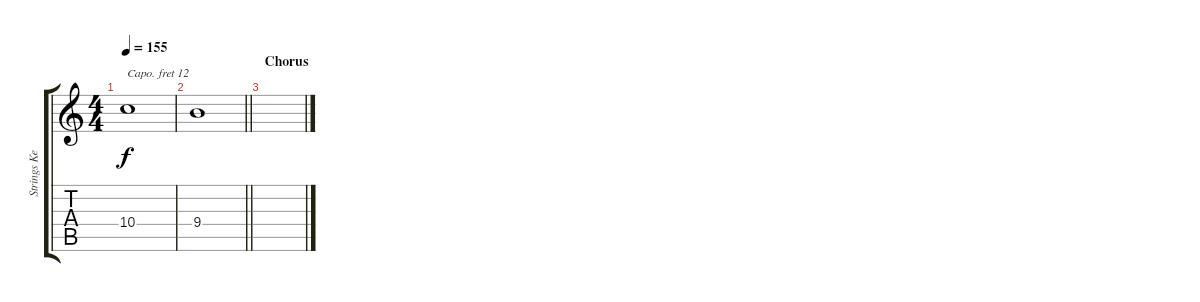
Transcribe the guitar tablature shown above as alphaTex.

\track ("Strings Keys" "Strings Ke") {instrument stringensemble1}
\staff {score tabs}
\capo 12
\tuning (E4 B3 G3 D3 A2 E2) {hide}
\ts (4 4)
\tempo 155
\clef g2
\ks c
10.4.1{dy f} |
\barLineRight lightlight
9.4.1 |
\section ("" "Chorus")
